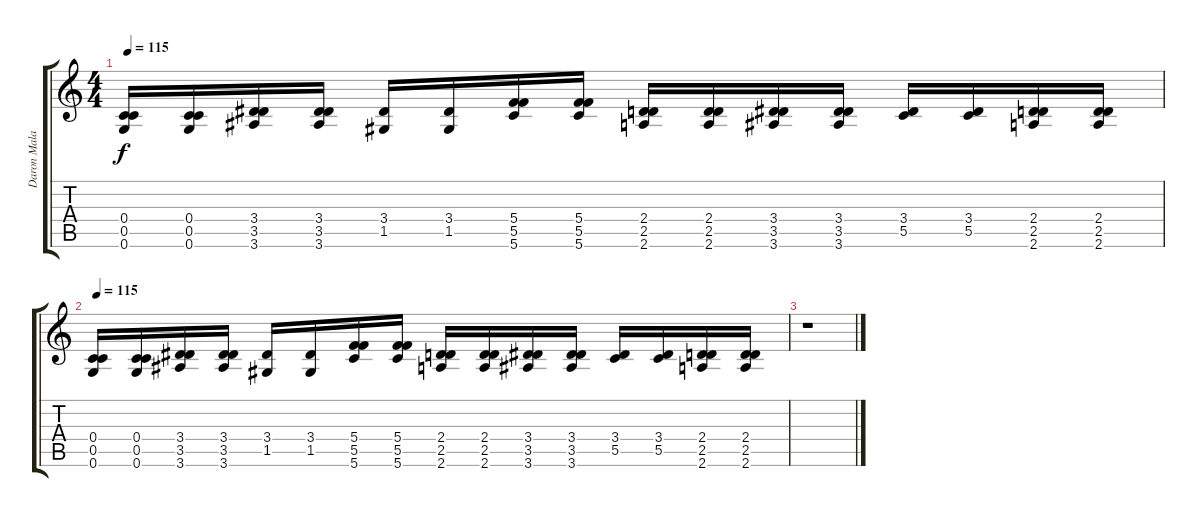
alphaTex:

\track ("Daron Malakian" "Daron Mala") {instrument distortionguitar}
\staff {score tabs}
\tuning (D4 A3 F3 C3 G2 C3) {hide}
\ts (4 4)
\tempo 115
\clef g2
\ks c
(0.4 0.5 0.6).16{dy f} (0.4 0.5 0.6).16 (3.4 3.5 3.6).16 (3.4 3.5 3.6).16 (3.4 1.5).16 (3.4 1.5).16 (5.4 5.5 5.6).16 (5.4 5.5 5.6).16 (2.4 2.5 2.6).16 (2.4 2.5 2.6).16 (3.4 3.5 3.6).16 (3.4 3.5 3.6).16 (3.4 5.5).16 (3.4 5.5).16 (2.4 2.5 2.6).16 (2.4 2.5 2.6).16 |
\tempo 115
(0.4 0.5 0.6).16 (0.4 0.5 0.6).16 (3.4 3.5 3.6).16 (3.4 3.5 3.6).16 (3.4 1.5).16 (3.4 1.5).16 (5.4 5.5 5.6).16 (5.4 5.5 5.6).16 (2.4 2.5 2.6).16 (2.4 2.5 2.6).16 (3.4 3.5 3.6).16 (3.4 3.5 3.6).16 (3.4 5.5).16 (3.4 5.5).16 (2.4 2.5 2.6).16 (2.4 2.5 2.6).16 |
r.1
